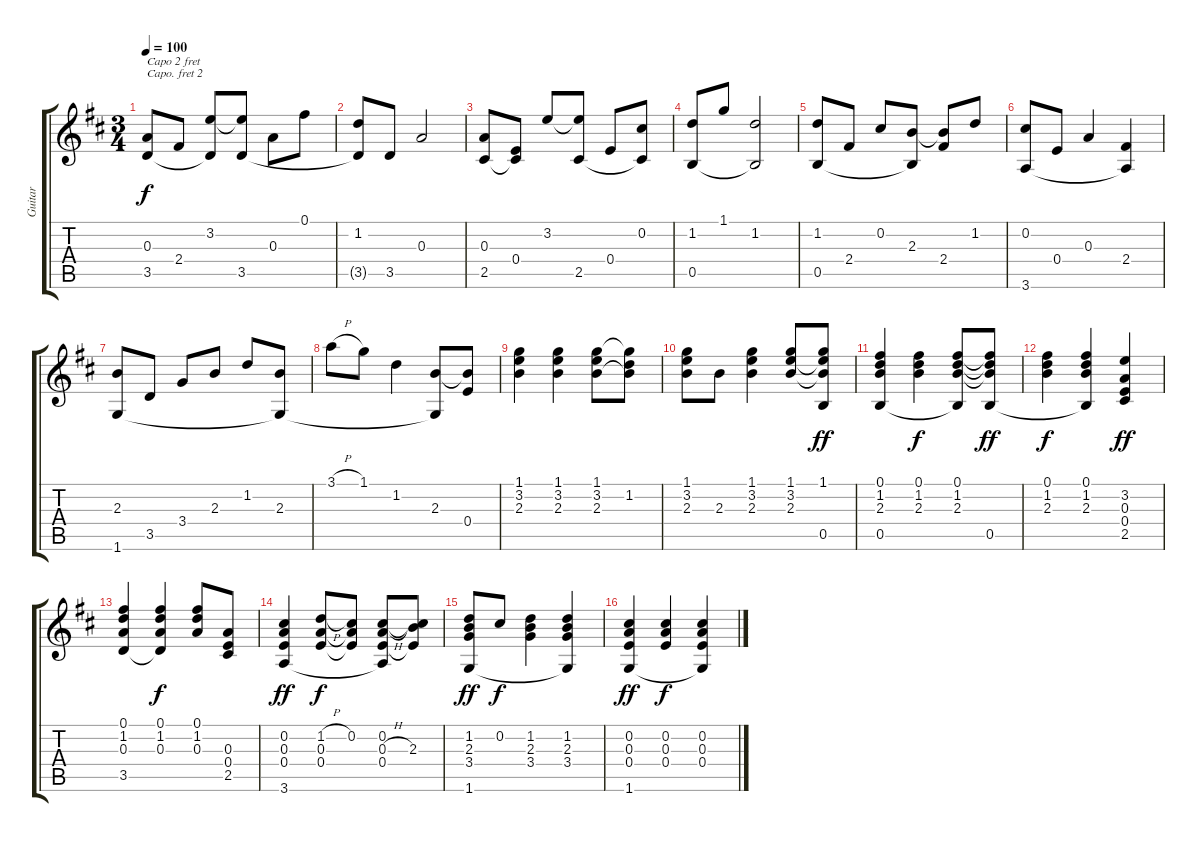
\track ("Guitar" "Guitar") {instrument acousticguitarnylon}
\staff {score tabs}
\capo 2
\tuning (E4 B3 G3 D3 A2 E2) {hide}
\ts (3 4)
\tempo 100
\clef g2
\ks d
(0.3 3.5).8{txt "Capo 2 fret" dy f} 2.4.8 (3.2 3.5{t}).8 (3.2{t} 3.5).8 0.3.8 0.1.8 |
(1.2 3.5{t}).8 3.5.8 0.3.2 |
(0.3 2.5).8 (0.4 2.5{t}).8 3.2.8 (3.2{t} 2.5).8 0.4.8 (0.2 2.5{t}).8 |
(1.2 0.5).8 1.1.8 (1.2 0.5{t}).2 |
(1.2 0.5).8 2.4.8 0.2.8 (2.3 0.5{t}).8 (2.3{t} 2.4).8 1.2.8 |
(0.2 3.6).8 0.4.8 0.3.4 (2.4 3.6{t}).4 |
(2.3 1.6).8 3.5.8 3.4.8 2.3.8 1.2.8 (2.3 1.6{t}).8 |
3.1{h}.8 1.1.8 1.2.4 (2.3 1.6{t}).8 (2.3{t} 0.4).8 |
(1.1 3.2 2.3).4 (1.1 3.2 2.3).4 (1.1 3.2 2.3).8 (1.1{t} 1.2 2.3{t}).8 |
(1.1 3.2 2.3).8 2.3.8 (1.1 3.2 2.3).4 (1.1 3.2 2.3).8 (1.1 3.2{t} 2.3{t} 0.5).8{dy ff} |
(0.1 1.2 2.3 0.5).4 (0.1 1.2 2.3).4{dy f} (0.1 1.2 2.3 0.5{t}).8 (0.1{t} 1.2{t} 2.3{t} 0.5).8{dy ff} |
(0.1 1.2 2.3).4{dy f} (0.1 1.2 2.3 0.5{t}).4 (3.2 0.3 0.4 2.5).4{dy ff} |
(0.1 1.2 0.3 3.5).4 (0.1 1.2 0.3 3.5{t}).4{dy f} (0.1 1.2 0.3).8 (0.3 0.4 2.5).8 |
(0.2 0.3 0.4 3.6).4{dy ff} (1.2{h} 0.3 0.4).8{dy f} (0.2 0.3{t} 0.4{t}).8 (0.2 0.3{h} 0.4 3.6{t}).8 (0.2{t} 2.3 0.4{t}).8 |
(1.2 2.3 3.4 1.6).8{dy ff} 0.2.8{dy f} (1.2 2.3 3.4).4 (1.2 2.3 3.4 1.6{t}).4 |
(0.2 0.3 0.4 1.6).4{dy ff} (0.2 0.3 0.4).4{dy f} (0.2 0.3 0.4 1.6{t}).4
